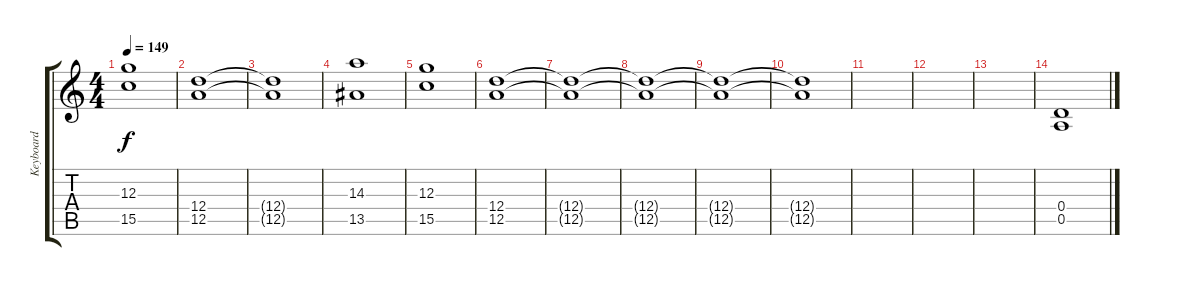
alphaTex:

\track ("Keyboard" "Keyboard") {instrument synthstrings1}
\staff {score tabs}
\tuning (E5 B4 G4 D4 A3 D3) {hide}
\ts (4 4)
\tempo 149
\clef g2
\ks c
(12.3 15.5).1{dy f} |
(12.4 12.5).1 |
(12.4{t} 12.5{t}).1 |
(14.3 13.5).1 |
(12.3 15.5).1 |
(12.4 12.5).1 |
(12.4{t} 12.5{t}).1 |
(12.4{t} 12.5{t}).1 |
(12.4{t} 12.5{t}).1 |
(12.4{t} 12.5{t}).1 |
|
|
|
(0.4 0.5).1
